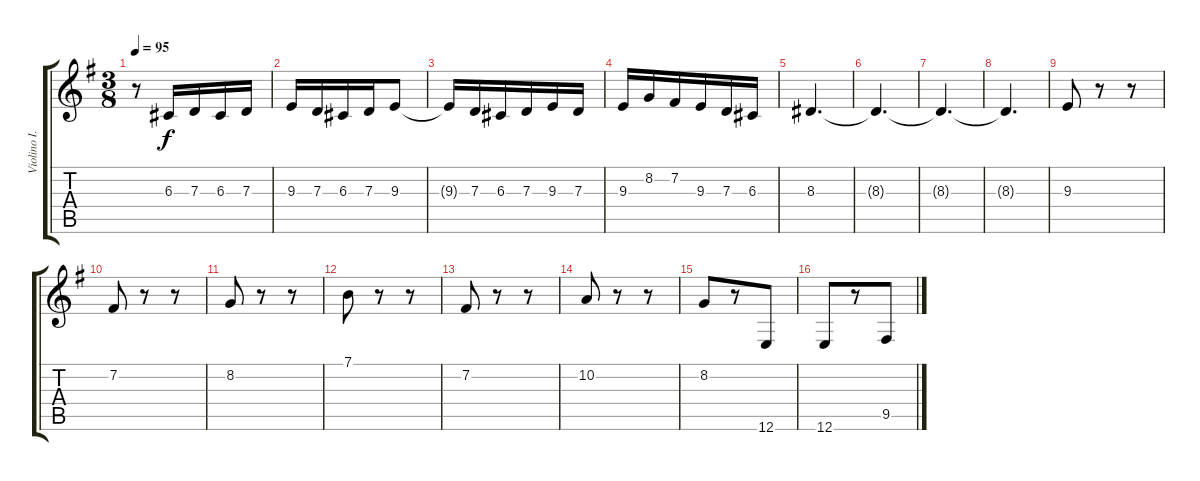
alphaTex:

\track ("Violino I. di ripieno" "Violino I.") {instrument violin}
\staff {score tabs}
\tuning (E4 B3 G3 D3 A2 E2) {hide}
\ts (3 8)
\tempo 95
\clef g2
\ks g
r.8{dy f} 6.3.16 7.3.16{beam merge} 6.3.16 7.3.16 |
9.3.16 7.3.16{beam merge} 6.3.16 7.3.16{beam merge} 9.3.8 |
9.3{t}.16 7.3.16{beam merge} 6.3.16 7.3.16{beam merge} 9.3.16 7.3.16 |
9.3.16 8.2.16{beam merge} 7.2.16 9.3.16{beam merge} 7.3.16 6.3.16 |
8.3.4{d} |
8.3{t}.4{d} |
8.3{t}.4{d} |
8.3{t}.4{d} |
9.3.8 r.8 r.8 |
7.2.8 r.8 r.8 |
8.2.8 r.8 r.8 |
7.1.8 r.8 r.8 |
7.2.8 r.8 r.8 |
10.2.8 r.8 r.8 |
8.2.8 r.8 12.6.8 |
12.6.8 r.8 9.5.8
